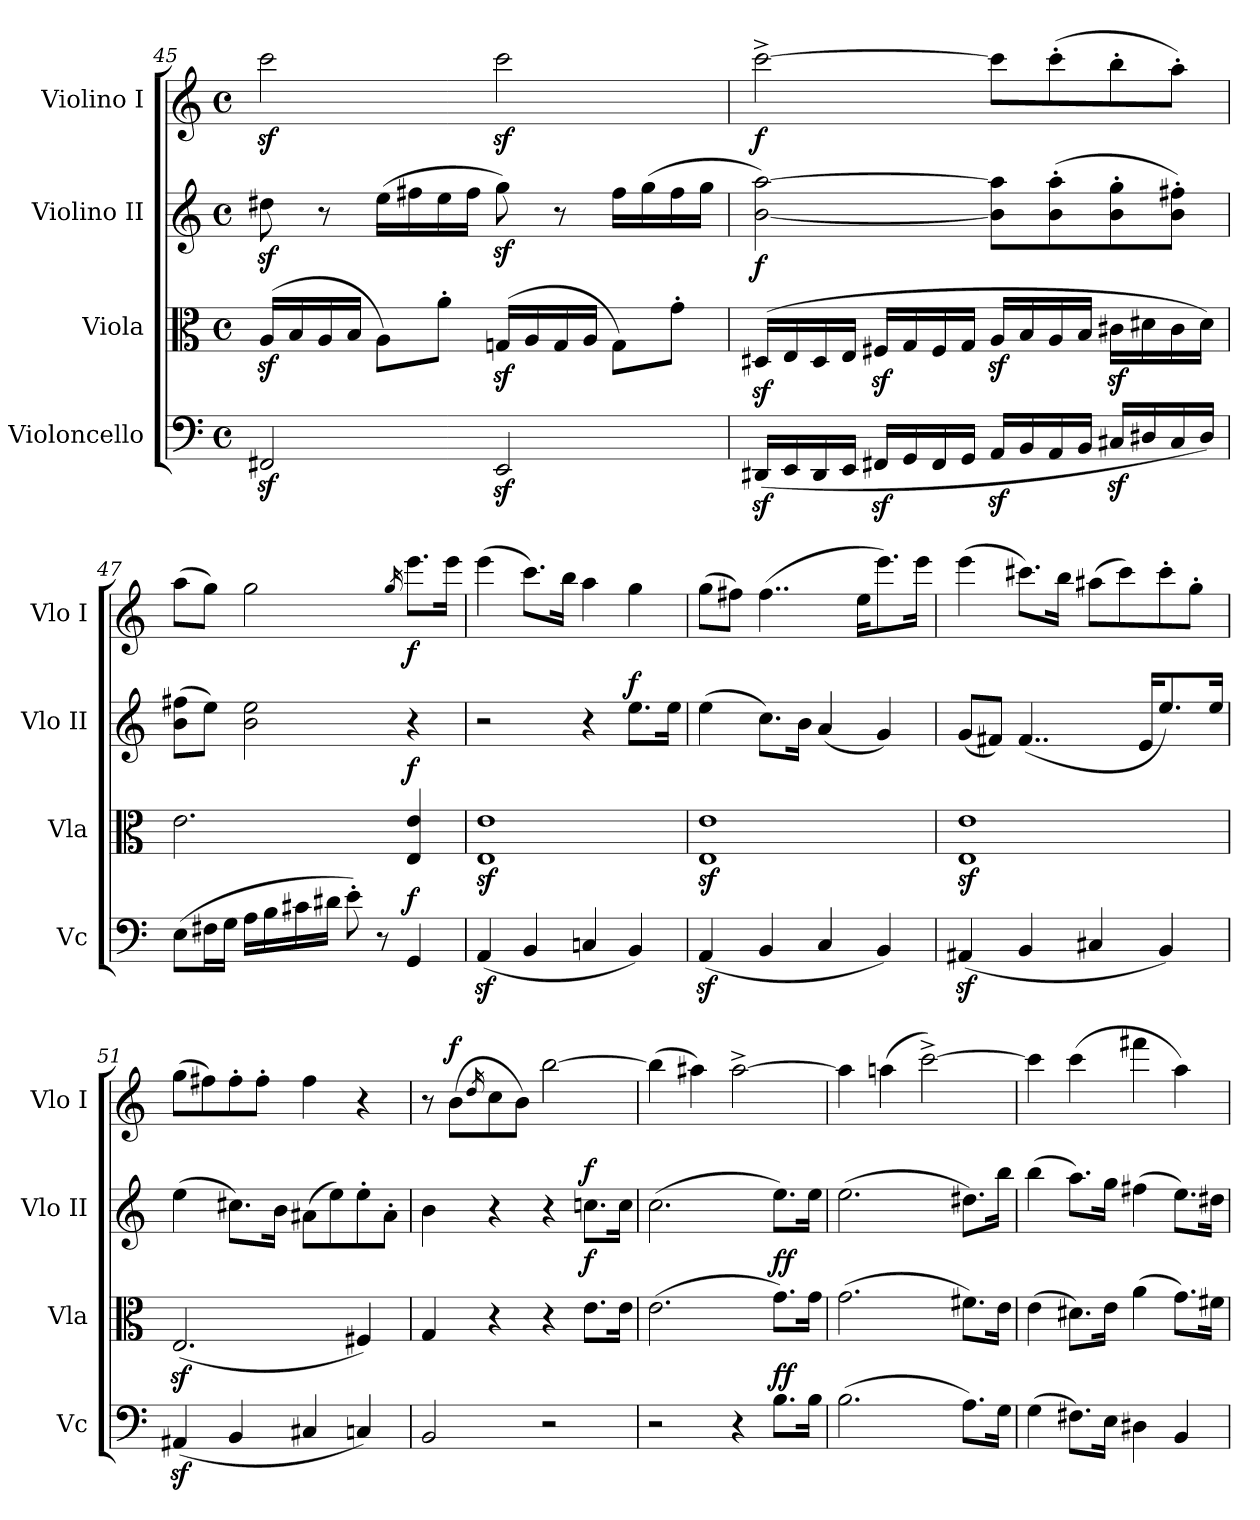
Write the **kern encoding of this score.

**kern	**dynam	**kern	**dynam	**kern	**dynam	**kern	**dynam
*part4	*part4	*part3	*part3	*part2	*part2	*part1	*part1
*staff4	*staff4	*staff3	*staff3	*staff2	*staff2	*staff1	*staff1
*I"Violoncello	*	*I"Viola	*	*I"Violino II	*	*I"Violino I	*
*I'Vc	*	*I'Vla	*	*I'Vlo II	*	*I'Vlo I	*
*clefF4	*	*clefC3	*	*clefG2	*	*clefG2	*
*k[]	*	*k[]	*	*k[]	*	*k[]	*
*M4/4	*	*M4/4	*	*M4/4	*	*M4/4	*
*met(c)	*	*met(c)	*	*met(c)	*	*met(c)	*
=45	=45	=45	=45	=45	=45	=45	=45
2FF#Xz>/	.	(16Az>/LL	.	8dd#Xz>\	.	2cccz<\	.
.	.	16B/	.	.	.	.	.
.	.	16A/	.	8r	.	.	.
.	.	16B/JJ	.	.	.	.	.
.	.	8A\L)	.	(16ee\LL	.	.	.
.	.	.	.	16ff#X\	.	.	.
.	.	8a'\J	.	16ee\	.	.	.
.	.	.	.	16ff#\JJ	.	.	.
2EEz>/	.	(16Gnz>/LL	.	8ggz>\)	.	2cccz<\	.
.	.	16A/	.	.	.	.	.
.	.	16G/	.	8r	.	.	.
.	.	16A/JJ	.	.	.	.	.
.	.	8G\L)	.	16ff#\LL	.	.	.
.	.	.	.	(16gg\	.	.	.
.	.	8g'\J	.	16ff#\	.	.	.
.	.	.	.	16gg\JJ	.	.	.
=46	=46	=46	=46	=46	=46	=46	=46
!	!	!	!	!	!LO:DY:b	!	!LO:DY:b
(16DD#Xz</LL	.	(>16D#Xz</LL	.	[2b\ [2aa\)	f	[2ccc^\	f
16EE/	.	16E/	.	.	.	.	.
16DD#/	.	16D#/	.	.	.	.	.
16EE/JJ	.	16E/JJ	.	.	.	.	.
16FF#Xz</LL	.	16F#Xz</LL	.	.	.	.	.
16GG/	.	16G/	.	.	.	.	.
16FF#/	.	16F#/	.	.	.	.	.
16GG/JJ	.	16G/JJ	.	.	.	.	.
16AAz</LL	.	16Az</LL	.	8b\] 8aa\]L	.	8ccc\L]	.
16BB/	.	16B/	.	.	.	.	.
16AA/	.	16A/	.	(8b\' 8aa\'	.	(8ccc'\	.
16BB/JJ	.	16B/JJ	.	.	.	.	.
16C#Xz</LL	.	16c#Xz<\LL	.	8b\' 8gg\'	.	8bb'\	.
16D#X/	.	16d#X\	.	.	.	.	.
16C#/	.	16c#\	.	8b\' 8ff#X\'J)	.	8aa'\J)	.
16D#/JJ)	.	16d#\JJ)	.	.	.	.	.
=47	=47	=47	=47	=47	=47	=47	=47
(8E\L	.	2.e\	.	(8b\ 8ff#X\L	.	(8aa\L	.
16F#X\L	.	.	.	8ee\J)	.	8gg\J)	.
16G\JJ	.	.	.	.	.	.	.
16A\LL	.	.	.	2b\ 2ee\	.	2gg\	.
16B\	.	.	.	.	.	.	.
16c#X\	.	.	.	.	.	.	.
16d#X\JJ	.	.	.	.	.	.	.
8e'\)	.	.	.	.	.	.	.
8r	.	.	.	.	.	.	.
.	.	.	.	.	.	16qgg/	.
!	!LO:DY:a	!	!LO:DY:a	!	!	!	!LO:DY:b
4GG/	f	4E/ 4e/	f	4r	.	8.eee\L	f
.	.	.	.	.	.	16eee\Jk	.
!!LO:LB:g=z
=48	=48	=48	=48	=48	=48	=48	=48
(4AAz>/	.	1Ez> 1ez>	.	2r	.	(4eee\	.
4BB/	.	.	.	.	.	8.ccc\L)	.
.	.	.	.	.	.	16bb\Jk	.
4Cn/	.	.	.	4r	.	4aa\	.
!	!	!	!	!	!LO:DY:a	!	!
4BB/)	.	.	.	8.ee\L	f	4gg\	.
.	.	.	.	16ee\Jk	.	.	.
=49	=49	=49	=49	=49	=49	=49	=49
(4AAz>/	.	1Ez> 1ez>	.	(4ee\	.	(8gg\L	.
.	.	.	.	.	.	8ff#X\J)	.
4BB/	.	.	.	8.cc\L)	.	(4..ff#\	.
.	.	.	.	16b\Jk	.	.	.
4C/	.	.	.	(4a/	.	.	.
.	.	.	.	.	.	16ee\KL	.
4BB/)	.	.	.	4g/)	.	8.eee\)	.
.	.	.	.	.	.	16eee\Jk	.
=50	=50	=50	=50	=50	=50	=50	=50
(4AA#Xz>/	.	1Ez> 1ez>	.	(8g/L	.	(4eee\	.
.	.	.	.	8f#X/J)	.	.	.
4BB/	.	.	.	(4..f#/	.	8.ccc#X\L)	.
.	.	.	.	.	.	16bb\Jk	.
4C#X/	.	.	.	.	.	(8aa#X\L	.
.	.	.	.	.	.	8ccc#\)	.
.	.	.	.	16e/KL	.	.	.
4BB/)	.	.	.	8.ee/)	.	8ccc#'\	.
.	.	.	.	.	.	8gg'\J	.
.	.	.	.	16ee/Jk	.	.	.
=51	=51	=51	=51	=51	=51	=51	=51
(4AA#Xz>/	.	(2.Ez>/	.	(4ee\	.	(8gg\L	.
.	.	.	.	.	.	8ff#X\)	.
4BB/	.	.	.	8.cc#X\L)	.	8ff#'\	.
.	.	.	.	.	.	8ff#'\J	.
.	.	.	.	16b\Jk	.	.	.
4C#X/	.	.	.	(8a#X\L	.	4ff#\	.
.	.	.	.	8ee\)	.	.	.
4Cn/)	.	4F#X/)	.	8ee'\	.	4r	.
.	.	.	.	8a#'\J	.	.	.
=52	=52	=52	=52	=52	=52	=52	=52
2BB/	.	4G/	.	4b\	.	8r	.
!	!	!	!	!	!	!	!LO:DY:a
.	.	.	.	.	.	(8b\L	f
.	.	.	.	.	.	16qdd/	.
.	.	4r	.	4r	.	8cc\	.
.	.	.	.	.	.	8b\J)	.
2r	.	4r	.	4r	.	[2bb\	.
!	!	!	!LO:DY:a	!	!LO:DY:a	!	!
.	.	8.e\L	f	8.ccn\L	f	.	.
.	.	16e\Jk	.	16cc\Jk	.	.	.
=53	=53	=53	=53	=53	=53	=53	=53
2r	.	(2.e\	.	(2.cc\	.	(4bb\]	.
.	.	.	.	.	.	4aa#X\)	.
4r	.	.	.	.	.	[2aa#^\	.
!	!LO:DY:a	!	!LO:DY:a	!	!	!	!
8.B\L	ff	8.g\L)	ff	8.ee\L)	.	.	.
16B\Jk	.	16g\Jk	.	16ee\Jk	.	.	.
=54	=54	=54	=54	=54	=54	=54	=54
(2.B\	.	(2.g\	.	(2.ee\	.	4aa#\]	.
.	.	.	.	.	.	(4aan\	.
.	.	.	.	.	.	[2ccc^\)	.
8.A\L)	.	8.f#X\L)	.	8.dd#X\L)	.	.	.
16G\Jk	.	16e\Jk	.	16bb\Jk	.	.	.
=55	=55	=55	=55	=55	=55	=55	=55
(4G\	.	(4e\	.	(4bb\	.	4ccc\]	.
8.F#X\L)	.	8.d#X\L)	.	8.aa\L)	.	(4ccc\	.
16E\Jk	.	16e\Jk	.	16gg\Jk	.	.	.
4D#X\	.	(4a\	.	(4ff#X\	.	4fff#X\	.
4BB/	.	8.g\L)	.	8.ee\L)	.	4aa\)	.
.	.	16f#X\Jk	.	16dd#X\Jk	.	.	.
=	=	=	=	=	=	=	=
*-	*-	*-	*-	*-	*-	*-	*-
